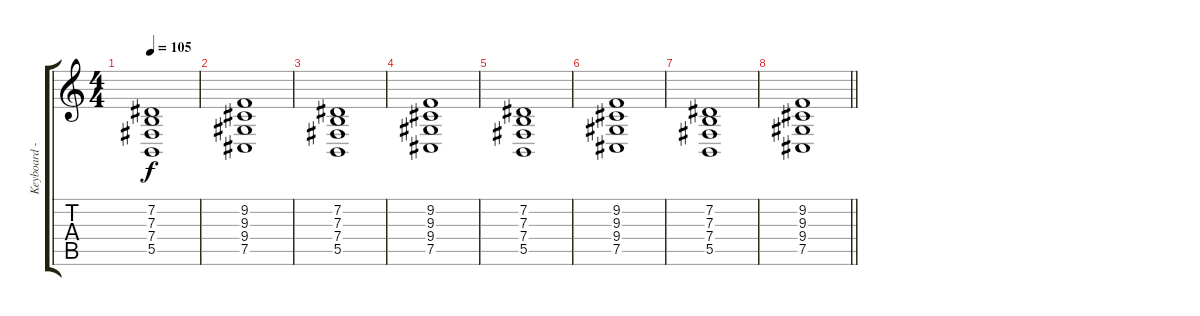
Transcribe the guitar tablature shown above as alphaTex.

\track ("Keyboard - Shams" "Keyboard -") {instrument stringensemble1}
\staff {score tabs}
\tuning (Db4 Ab3 E3 B2 Gb2 Db2) {hide}
\ts (4 4)
\tempo 105
\clef g2
\ks c
(7.2 7.3 7.4 5.5).1{dy f} |
(9.2 9.3 9.4 7.5).1 |
(7.2 7.3 7.4 5.5).1 |
(9.2 9.3 9.4 7.5).1 |
(7.2 7.3 7.4 5.5).1 |
(9.2 9.3 9.4 7.5).1 |
(7.2 7.3 7.4 5.5).1 |
\barLineRight lightlight
(9.2 9.3 9.4 7.5).1
